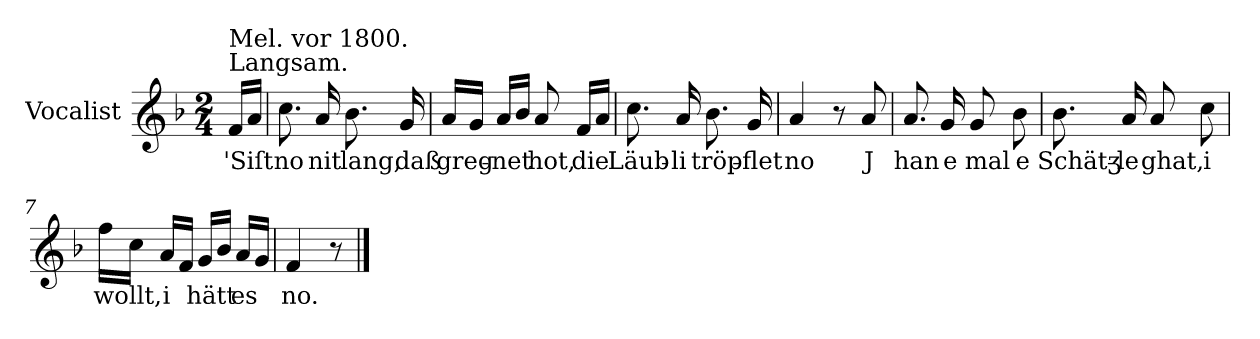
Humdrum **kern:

**kern	**text
*part1	*part1
*staff1	*staff1
*I"Vocalist	*
*k[b-]	*
*F:	*
*M2/4	*
=	=
!LO:TX:a:t=Langsam.	!
!LO:TX:a:t=Mel. vor 1800.	!
16fLL	'Siſt
16aJJ	.
=1	=1
8.cc	no
16a	nit
8.b-	lang,
16g	daß
=2	=2
16aLL	greg-
16gJJ	.
16aLL	-net
16b-JJ	.
8a	hot,
16fLL	die
16aJJ	.
=3	=3
8.cc	Läub-
16a	-li
8.b-	tröp-
16g	-flet
=4	=4
4a	no
8r	.
8a	J
=5	=5
8.a	han
16g	e
8g	mal
8b-	e
=6	=6
8.b-	Schätʒ-
16a	-le
8a	ghat,
8cc	i
=7	=7
16ffLL	wollt,
16ccJJ	.
16aLL	i
16fJJ	.
16gLL	hätt
16b-JJ	.
16aLL	es
16gJJ	.
=8	=8
4f	no.
8r	.
==	==
*-	*-
